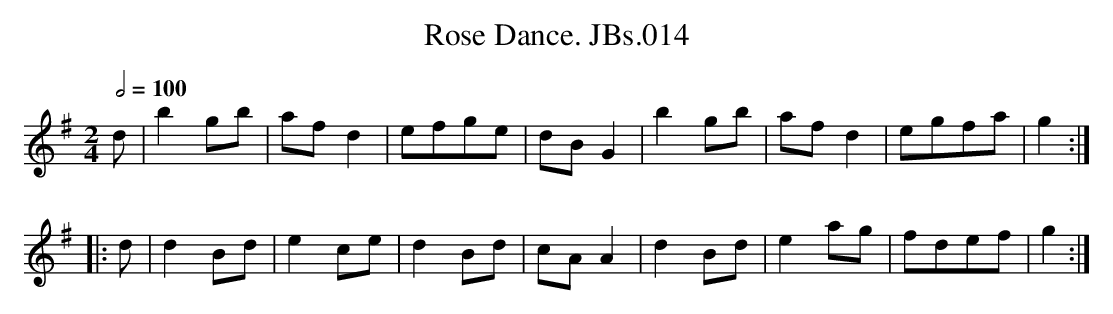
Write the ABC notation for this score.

X:1
T:Rose Dance. JBs.014
L:1/8
M:2/4
Q:1/2=100
K:G
d|b2gb|af d2|efge|dBG2|b2gb|af d2|egfa|g2:|
|:d|d2Bd|e2ce|d2Bd|cA A2|d2Bd|e2ag|fdef|g2:|
